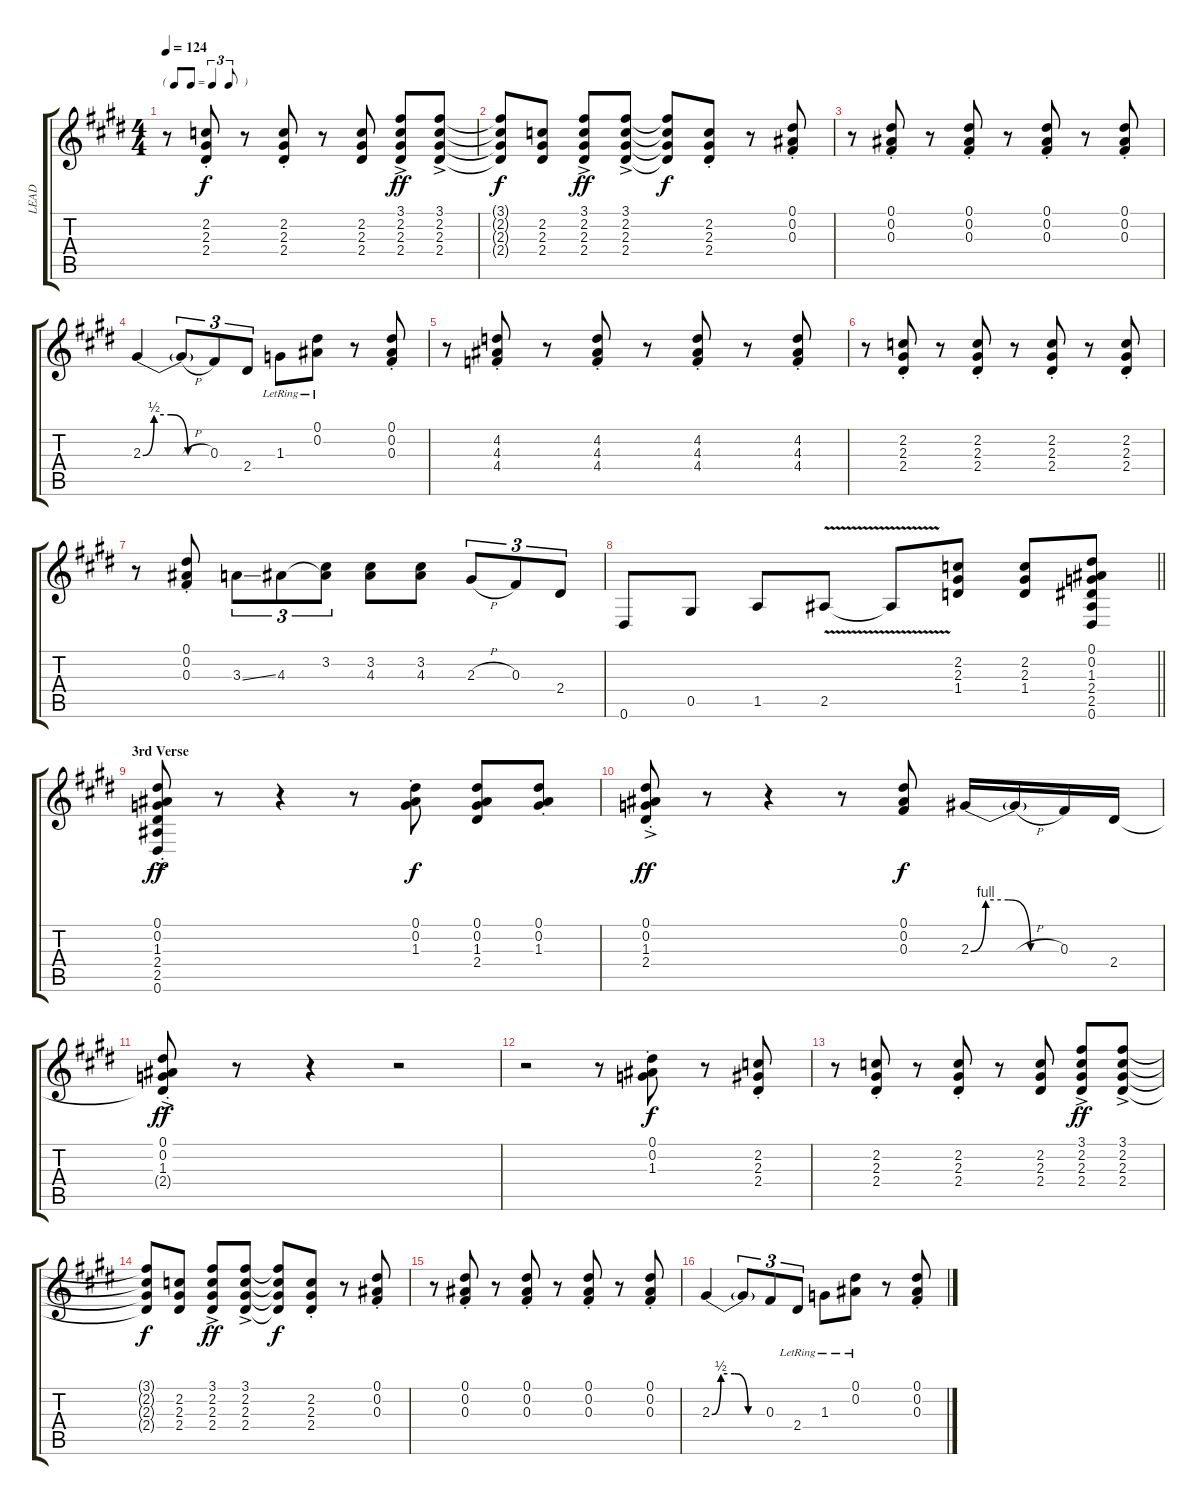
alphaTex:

\track ("LEAD" "LEAD") {instrument overdrivenguitar}
\staff {score tabs}
\tuning (Eb4 Bb3 Gb3 Db3 Ab2 Eb2) {hide}
\ts (4 4)
\tf triplet8th
\tempo 124
\clef g2
\ks e
r.8{dy f} (2.2{st} 2.3{st} 2.4{st}).8 r.8 (2.2{st} 2.3{st} 2.4{st}).8 r.8 (2.2 2.3 2.4).8 (3.1{ac} 2.2{ac} 2.3{ac} 2.4{ac}).8{dy ff} (3.1{ac} 2.2{ac} 2.3{ac} 2.4{ac}).8 |
\ks c#minor
(3.1{t} 2.2{t} 2.3{t} 2.4{t}).8{dy f} (2.2 2.3 2.4).8 (3.1{ac} 2.2{ac} 2.3{ac} 2.4{ac}).8{dy ff} (3.1{ac} 2.2{ac} 2.3{ac} 2.4{ac}).8 (3.1{t} 2.2{t} 2.3{t} 2.4{t}).8{dy f} (2.2{st} 2.3{st} 2.4{st}).8 r.8 (0.1{st} 0.2{st} 0.3{st}).8 |
r.8 (0.1{st} 0.2{st} 0.3{st}).8 r.8 (0.1{st} 0.2{st} 0.3{st}).8 r.8 (0.1{st} 0.2{st} 0.3{st}).8 r.8 (0.1{st} 0.2{st} 0.3{st}).8 |
\ks e
2.3{be (custom 0 0 10 2 25 2 40 0 60 0)}.4 2.3{h t}.8{tu (3 2)} 0.3.8{tu (3 2)} 2.4.8{tu (3 2)} 1.3{lr}.8 (0.1{lr} 0.2{lr}).8 r.8 (0.1{st} 0.2{st} 0.3{st}).8 |
\ks c#minor
r.8 (4.2{st} 4.3{st} 4.4{st}).8 r.8 (4.2{st} 4.3{st} 4.4{st}).8 r.8 (4.2{st} 4.3{st} 4.4{st}).8 r.8 (4.2{st} 4.3{st} 4.4{st}).8 |
r.8 (2.2{st} 2.3{st} 2.4{st}).8 r.8 (2.2{st} 2.3{st} 2.4{st}).8 r.8 (2.2{st} 2.3{st} 2.4{st}).8 r.8 (2.2{st} 2.3{st} 2.4{st}).8 |
\ks e
r.8 (0.1{st} 0.2{st} 0.3{st}).8 3.3{ss}.8{tu (3 2)} 4.3.8{tu (3 2)} (3.2 4.3{t}).8{tu (3 2)} (3.2 4.3).8 (3.2 4.3).8 2.3{h}.8{tu (3 2)} 0.3.8{tu (3 2)} 2.4.8{tu (3 2)} |
\barLineRight lightlight
\ks c#minor
0.6.8 0.5.8 1.5.8 2.5{v}.8 2.5{v t}.8 (2.2 2.3 1.4).8 (2.2 2.3 1.4).8 (0.1 0.2 1.3 2.4 2.5 0.6).8 |
\section ("" "3rd Verse")
(0.1{ac st} 0.2{ac st} 1.3{ac st} 2.4{ac st} 2.5{ac st} 0.6{ac st}).8{dy ff} r.8 r.4 r.8 (0.1{st} 0.2{st} 1.3{st}).8{dy f} (0.1 0.2 1.3 2.4).8 (0.1{st} 0.2{st} 1.3{st}).8 |
\ks e
(0.1{ac st} 0.2{ac st} 1.3{ac st} 2.4{ac st}).8{dy ff} r.8 r.4 r.8 (0.1 0.2 0.3).8{dy f} 2.3{be (custom 0 0 10 4 25 4 40 0 60 0)}.16 2.3{h t}.16 0.3.16 2.4.16 |
\ks c#minor
(0.1{ac st} 0.2{ac st} 1.3{ac st} 2.4{t}).8{dy ff} r.8 r.4 r.2 |
r.2 r.8 (0.1{st} 0.2{st} 1.3{st}).8{dy f} r.8 (2.2{st} 2.3{st} 2.4{st}).8 |
\ks e
r.8 (2.2{st} 2.3{st} 2.4{st}).8 r.8 (2.2{st} 2.3{st} 2.4{st}).8 r.8 (2.2 2.3 2.4).8 (3.1{ac} 2.2{ac} 2.3{ac} 2.4{ac}).8{dy ff} (3.1{ac} 2.2{ac} 2.3{ac} 2.4{ac}).8 |
\ks c#minor
(3.1{t} 2.2{t} 2.3{t} 2.4{t}).8{dy f} (2.2 2.3 2.4).8 (3.1{ac} 2.2{ac} 2.3{ac} 2.4{ac}).8{dy ff} (3.1{ac} 2.2{ac} 2.3{ac} 2.4{ac}).8 (3.1{t} 2.2{t} 2.3{t} 2.4{t}).8{dy f} (2.2{st} 2.3{st} 2.4{st}).8 r.8 (0.1{st} 0.2{st} 0.3{st}).8 |
r.8 (0.1{st} 0.2{st} 0.3{st}).8 r.8 (0.1{st} 0.2{st} 0.3{st}).8 r.8 (0.1{st} 0.2{st} 0.3{st}).8 r.8 (0.1{st} 0.2{st} 0.3{st}).8 |
\ks e
2.3{be (custom 0 0 10 2 25 2 40 0 60 0)}.4 2.3{t}.8{tu (3 2)} 0.3.8{tu (3 2)} 2.4{lr}.8{tu (3 2)} 1.3{lr}.8 (0.1{lr} 0.2{lr}).8 r.8 (0.1{st} 0.2{st} 0.3{st}).8
